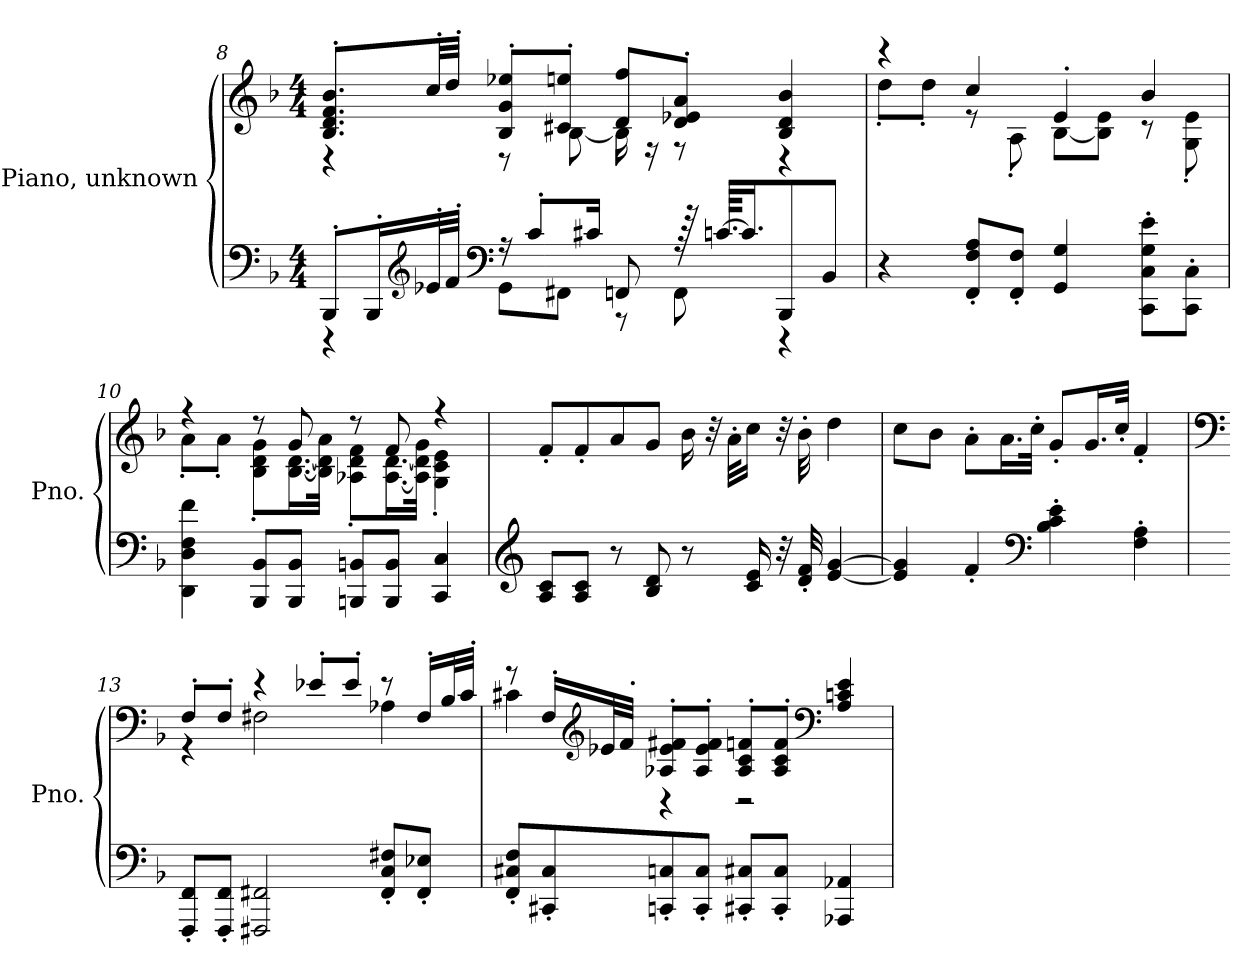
**kern	**kern
*part1	*part1
*staff2	*staff1
*I"Piano, unknown	*
*I'Pno.	*
*clefF4	*clefG2
*k[b-]	*k[b-]
*M4/4	*M4/4
=8	=8
*^	*^
8BBB-'/L	4r	8.B-/' 8.d/' 8.f/' 8.b-/'L	4r
16BBB-'/L	.	.	.
*clefG2	*	*	*
32e-X'/L	.	32cc'/LL	.
32f'/JJJ	.	32dd'/JJJ	.
*clefF4	*	*	*
16r	8GG\L	8B-/' 8g/' 8ee-X/'L	8r
8c'/L	.	.	.
.	8FF#X\J	8c#X/' 8een/'J	[8B-\
16c#X/Jk	.	.	.
8FFn/	8r	8d/ 8ff/L	16B-\]
.	.	.	16r
128r	8FF\	8d/' 8e-X/' 8a/'J	8r
[64.cn/KKLL	.	.	.
16.c/J]	.	.	.
8BBB-/	4r	4B-/ 4d/ 4b-/	4r
8BB-/J	.	.	.
*v	*v	*	*
!!LO:LB:g=z	!!
=9	=9	=9
4r	4r	8dd'\L
.	.	8dd'\J
8FF/' 8F/' 8A/'L	4cc/	8r
8FF/' 8F/'J	.	8A'\
4GG/ 4G/	4e'/	[8B-\L
.	.	8B-\] 8e\J
8CC\' 8C\' 8G\' 8e\'L	4b-/	8r
8CC\' 8C\'J	.	8G\' 8e\'
=10	=10	=10
4DD\ 4D\ 4F\ 4f\	4r	8a'\L
.	.	8a'\J
8BBB-/ 8BB-/L	8r	8B-\' 8d\' 8g\'L
8BBB-/ 8BB-/J	8g/	[16.B-\ [16.d\L
.	.	32B-\] 32d\] 32a\JJk
8BBBn/ 8BBn/L	8r	8A-X\' 8d\' 8f\'L
8BBB/ 8BB/J	8f/	[16.A-\ [16.d\L
.	.	32A-\] 32d\] 32g\JJk
4CC/ 4C/	4r	4G\' 4c\' 4e\'
*	*v	*v
=11	=11
*clefG2	*
8A/ 8c/L	8f'/L
8A/ 8c/J	8f'/
8r	8a/
8B-/ 8d/	8g/J
8r	16b-\
.	32r
.	32a'\KLL
16c/ 16e/	16cc\JJ
32r	32r
32d/' 32f/'	32b-'\
[4e/ [4g/	4dd\
!!LO:LB:g=z
=12	=12
4e/] 4g/]	8cc\L
.	8b-\J
4f'/	8a'\L
.	16.a\L
.	32cc'\JJk
*clefF4	*
4B-\' 4c\' 4e\'	8g'/L
.	16.g/L
.	32cc'/JJk
4F\' 4A\'	4f'/
=13	=13
*	*clefF4
*	*^
8FFF/' 8FF/'L	8F'/L	4r
8FFF/' 8FF/'J	8F'/J	.
2FFF#X/ 2FF#X/	4r	2F#X\
.	8e-X'/L	.
.	8e-'/J	.
8FF#/' 8C/' 8F#X/'L	8r	4A-X\
8FF#/' 8E-X/'J	16F#'/LL	.
.	32B-/L	.
.	32c'/JJJ	.
!!LO:PB:g=z	!!
=14	=14	=14
8FF/' 8C#X/' 8F/'L	8r	4c#X\
8CC#X/' 8C#/'	16F'/LL	.
*	*clefG2	*
.	32e-X/L	.
.	32f'/JJJ	.
8CCn/' 8Cn/'	8A-X/' 8e-/' 8f#X/'L	4r
8CC/' 8C/'J	8A-/' 8e-/' 8f#/'J	.
8CC#X/' 8C#X/'L	8A-/' 8c#/' 8fn/'L	2r
8CC#/' 8C#/'J	8A-/' 8c#/' 8f/'J	.
*	*clefF4	*
4AAA-X/ 4AA-X/	4A-/ 4cn/ 4e-/	.
*	*v	*v
=	=
*-	*-
